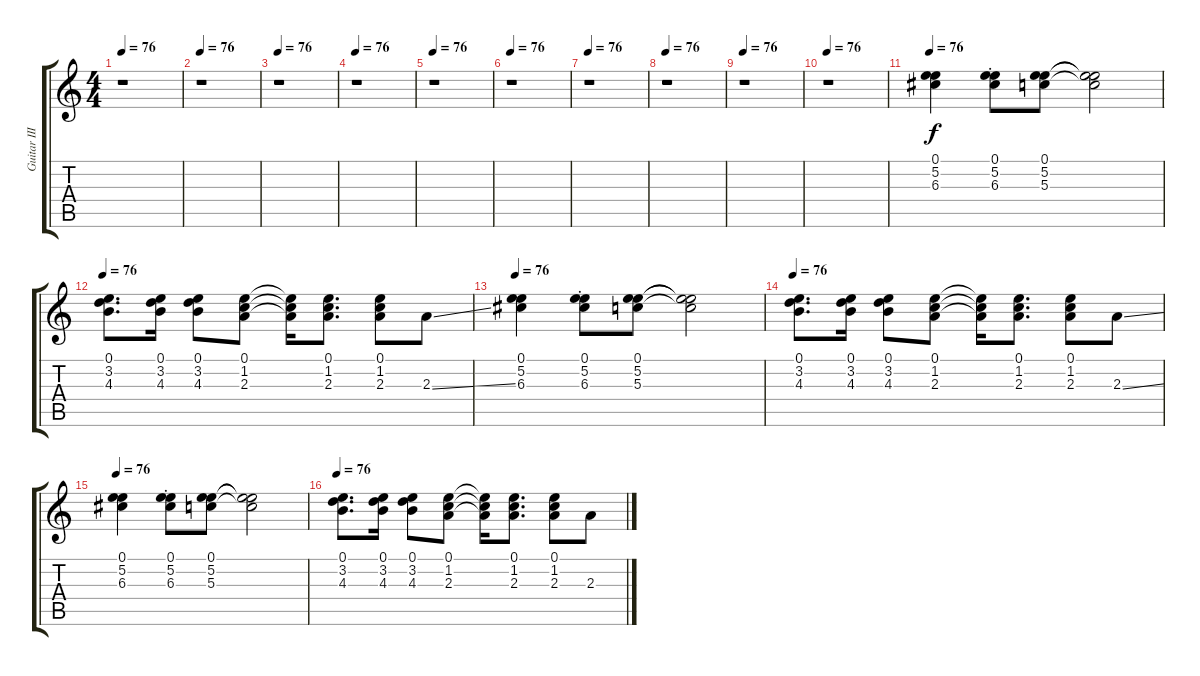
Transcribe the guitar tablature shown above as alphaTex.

\track ("Guitar III(Slight Distortion+Chorus)" "Guitar III") {instrument electricguitarjazz}
\staff {score tabs}
\tuning (E4 B3 G3 D3 A2 E2) {hide}
\ts (4 4)
\tempo 76
\clef g2
\ks c
r.1{dy f} |
\tempo 76
r.1 |
\tempo 76
r.1 |
\tempo 76
r.1 |
\tempo 76
r.1 |
\tempo 76
r.1 |
\tempo 76
r.1 |
\tempo 76
r.1 |
\tempo 76
r.1 |
\tempo 76
r.1 |
\tempo 76
(0.1 5.2 6.3).4 (0.1{st} 5.2{st} 6.3{st}).8 (0.1 5.2 5.3).8 (0.1{t} 5.2{t} 5.3{t}).2 |
\tempo 76
(0.1 3.2 4.3).8{d} (0.1 3.2 4.3).16 (0.1 3.2 4.3).8 (0.1 1.2 2.3).8 (0.1{t} 1.2{t} 2.3{t}).16 (0.1 1.2 2.3).8{d} (0.1 1.2 2.3).8 2.3{ss}.8 |
\tempo 76
(0.1 5.2 6.3).4 (0.1{st} 5.2{st} 6.3{st}).8 (0.1 5.2 5.3).8 (0.1{t} 5.2{t} 5.3{t}).2 |
\tempo 76
(0.1 3.2 4.3).8{d} (0.1 3.2 4.3).16 (0.1 3.2 4.3).8 (0.1 1.2 2.3).8 (0.1{t} 1.2{t} 2.3{t}).16 (0.1 1.2 2.3).8{d} (0.1 1.2 2.3).8 2.3{ss}.8 |
\tempo 76
(0.1 5.2 6.3).4 (0.1{st} 5.2{st} 6.3{st}).8 (0.1 5.2 5.3).8 (0.1{t} 5.2{t} 5.3{t}).2 |
\tempo 76
(0.1 3.2 4.3).8{d} (0.1 3.2 4.3).16 (0.1 3.2 4.3).8 (0.1 1.2 2.3).8 (0.1{t} 1.2{t} 2.3{t}).16 (0.1 1.2 2.3).8{d} (0.1 1.2 2.3).8 2.3{ss}.8
